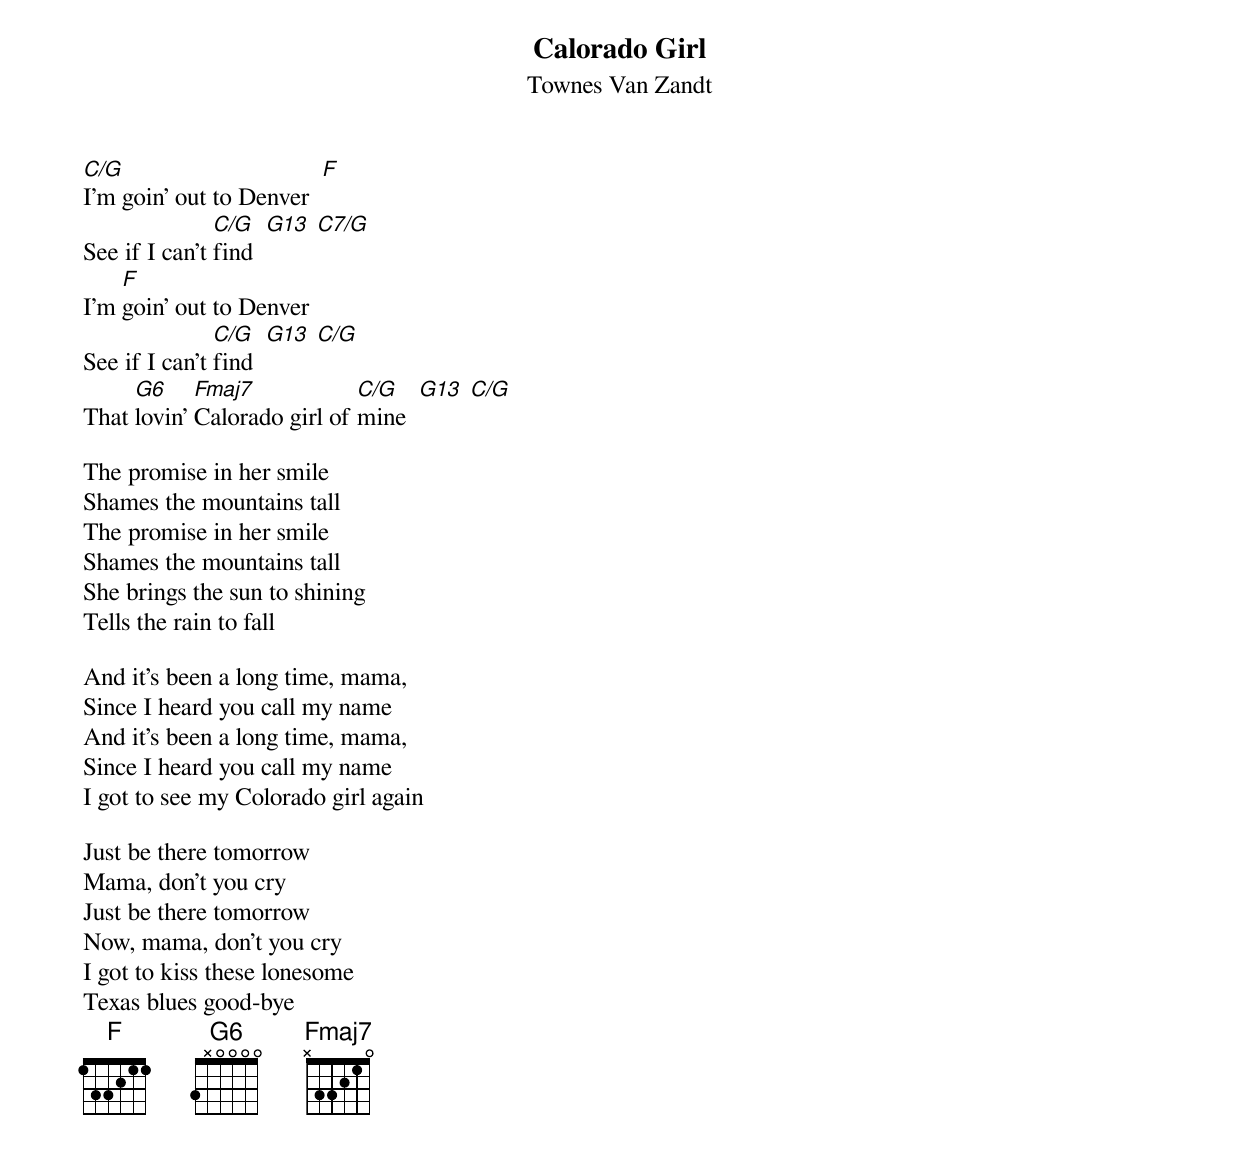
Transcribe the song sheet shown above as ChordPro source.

{t:Calorado Girl}
{st:Townes Van Zandt}
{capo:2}

[C/G]I'm goin' out to Denver  [F]
See if I can't [C/G]find  [G13] [C7/G]
I'm [F]goin' out to Denver
See if I can't [C/G]find  [G13] [C/G]
That [G6]lovin' [Fmaj7]Calorado girl of [C/G]mine  [G13] [C/G]

The promise in her smile
Shames the mountains tall
The promise in her smile
Shames the mountains tall
She brings the sun to shining
Tells the rain to fall

And it's been a long time, mama,
Since I heard you call my name
And it's been a long time, mama,
Since I heard you call my name
I got to see my Colorado girl again

Just be there tomorrow
Mama, don't you cry
Just be there tomorrow
Now, mama, don't you cry
I got to kiss these lonesome
Texas blues good-bye
